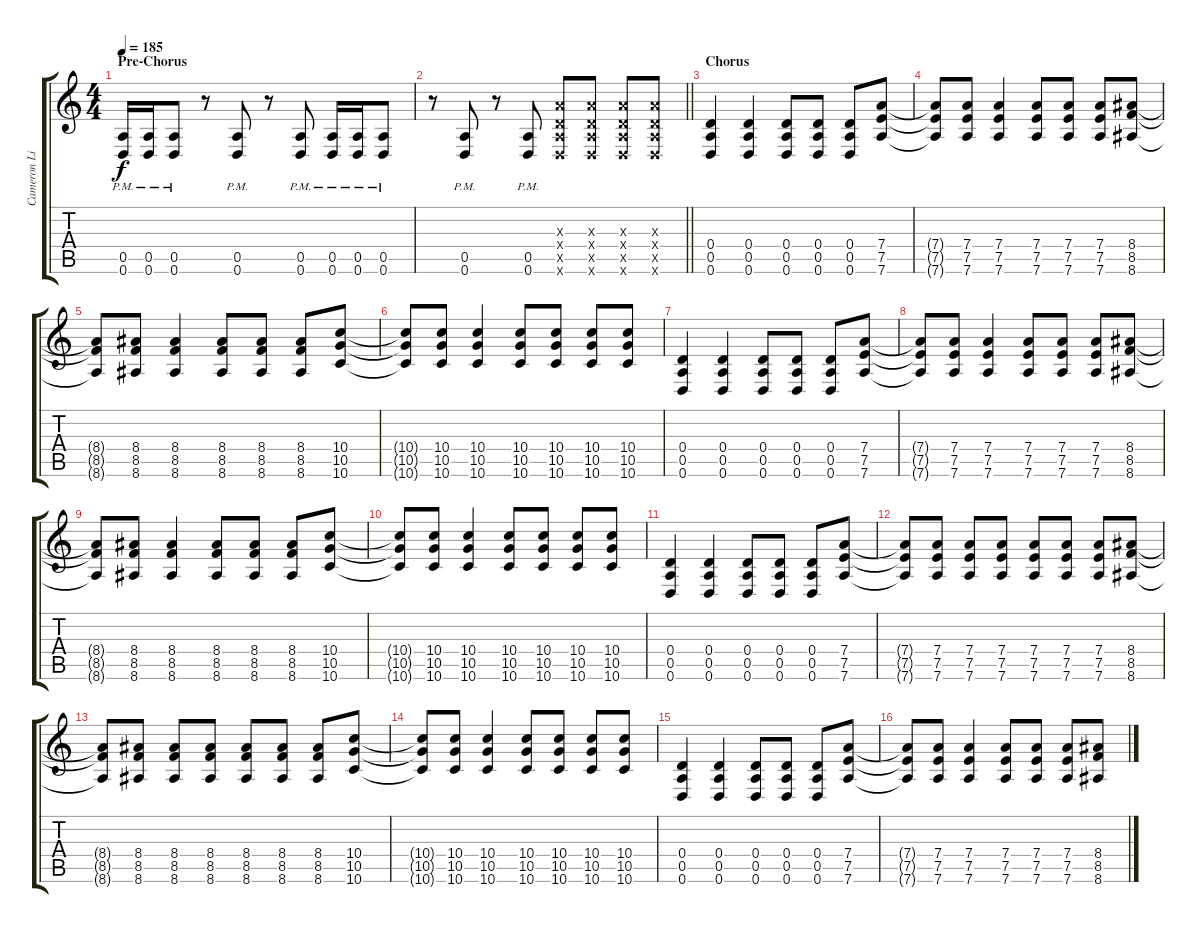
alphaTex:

\track ("Cameron Liddell (Guitar 2)" "Cameron Li") {instrument distortionguitar}
\staff {score tabs}
\tuning (E4 B3 G3 D3 A2 D2) {hide}
\ts (4 4)
\section ("" "Pre-Chorus")
\tempo 185
\clef g2
\ks c
(0.5{pm} 0.6{pm}).16{dy f} (0.5{pm} 0.6{pm}).16 (0.5{pm} 0.6{pm}).8 r.8 (0.5{pm} 0.6{pm}).8 r.8 (0.5{pm} 0.6{pm}).8 (0.5{pm} 0.6{pm}).16 (0.5{pm} 0.6{pm}).16 (0.5{pm} 0.6{pm}).8 |
\barLineRight lightlight
r.8 (0.5{pm} 0.6{pm}).8 r.8 (0.5{pm} 0.6{pm}).8 (2.3{x} 0.4{x} 0.5{x} 0.6{x}).8 (2.3{x} 0.4{x} 0.5{x} 0.6{x}).8 (2.3{x} 0.4{x} 0.5{x} 0.6{x}).8 (2.3{x} 0.4{x} 0.5{x} 0.6{x}).8 |
\section ("" "Chorus")
(0.4 0.5 0.6).4 (0.4 0.5 0.6).4 (0.4 0.5 0.6).8 (0.4 0.5 0.6).8 (0.4 0.5 0.6).8 (7.4 7.5 7.6).8 |
(7.4{t} 7.5{t} 7.6{t}).8 (7.4 7.5 7.6).8 (7.4 7.5 7.6).4 (7.4 7.5 7.6).8 (7.4 7.5 7.6).8 (7.4 7.5 7.6).8 (8.4 8.5 8.6).8 |
(8.4{t} 8.5{t} 8.6{t}).8 (8.4 8.5 8.6).8 (8.4 8.5 8.6).4 (8.4 8.5 8.6).8 (8.4 8.5 8.6).8 (8.4 8.5 8.6).8 (10.4 10.5 10.6).8 |
(10.4{t} 10.5{t} 10.6{t}).8 (10.4 10.5 10.6).8 (10.4 10.5 10.6).4 (10.4 10.5 10.6).8 (10.4 10.5 10.6).8 (10.4 10.5 10.6).8 (10.4 10.5 10.6).8 |
(0.4 0.5 0.6).4 (0.4 0.5 0.6).4 (0.4 0.5 0.6).8 (0.4 0.5 0.6).8 (0.4 0.5 0.6).8 (7.4 7.5 7.6).8 |
(7.4{t} 7.5{t} 7.6{t}).8 (7.4 7.5 7.6).8 (7.4 7.5 7.6).4 (7.4 7.5 7.6).8 (7.4 7.5 7.6).8 (7.4 7.5 7.6).8 (8.4 8.5 8.6).8 |
(8.4{t} 8.5{t} 8.6{t}).8 (8.4 8.5 8.6).8 (8.4 8.5 8.6).4 (8.4 8.5 8.6).8 (8.4 8.5 8.6).8 (8.4 8.5 8.6).8 (10.4 10.5 10.6).8 |
(10.4{t} 10.5{t} 10.6{t}).8 (10.4 10.5 10.6).8 (10.4 10.5 10.6).4 (10.4 10.5 10.6).8 (10.4 10.5 10.6).8 (10.4 10.5 10.6).8 (10.4 10.5 10.6).8 |
(0.4 0.5 0.6).4 (0.4 0.5 0.6).4 (0.4 0.5 0.6).8 (0.4 0.5 0.6).8 (0.4 0.5 0.6).8 (7.4 7.5 7.6).8 |
(7.4{t} 7.5{t} 7.6{t}).8 (7.4 7.5 7.6).8 (7.4 7.5 7.6).8 (7.4 7.5 7.6).8 (7.4 7.5 7.6).8 (7.4 7.5 7.6).8 (7.4 7.5 7.6).8 (8.4 8.5 8.6).8 |
(8.4{t} 8.5{t} 8.6{t}).8 (8.4 8.5 8.6).8 (8.4 8.5 8.6).8 (8.4 8.5 8.6).8 (8.4 8.5 8.6).8 (8.4 8.5 8.6).8 (8.4 8.5 8.6).8 (10.4 10.5 10.6).8 |
(10.4{t} 10.5{t} 10.6{t}).8 (10.4 10.5 10.6).8 (10.4 10.5 10.6).4 (10.4 10.5 10.6).8 (10.4 10.5 10.6).8 (10.4 10.5 10.6).8 (10.4 10.5 10.6).8 |
(0.4 0.5 0.6).4 (0.4 0.5 0.6).4 (0.4 0.5 0.6).8 (0.4 0.5 0.6).8 (0.4 0.5 0.6).8 (7.4 7.5 7.6).8 |
(7.4{t} 7.5{t} 7.6{t}).8 (7.4 7.5 7.6).8 (7.4 7.5 7.6).4 (7.4 7.5 7.6).8 (7.4 7.5 7.6).8 (7.4 7.5 7.6).8 (8.4 8.5 8.6).8
